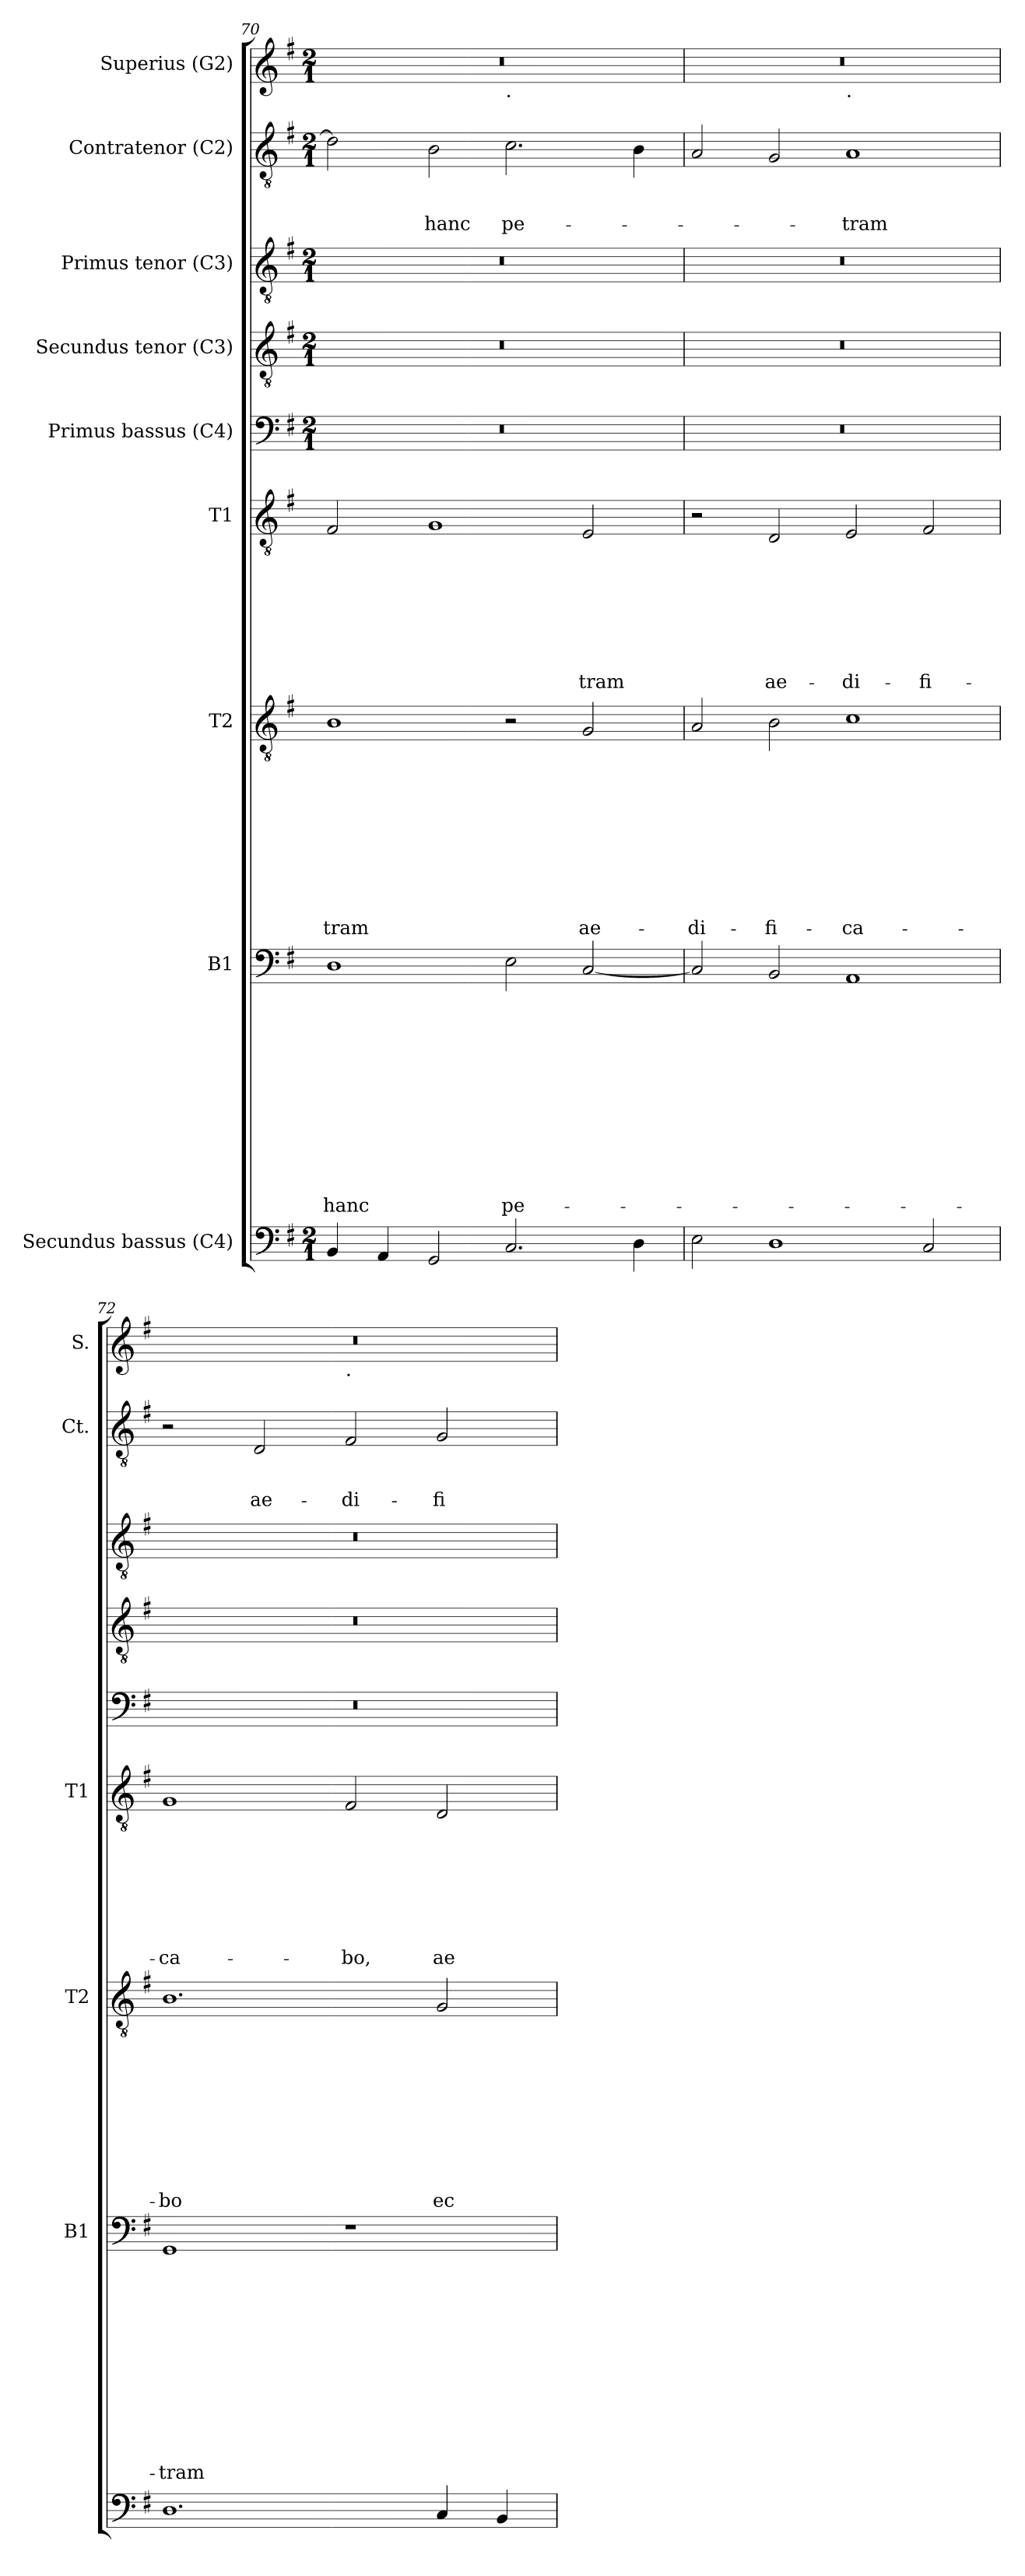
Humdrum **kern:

**kern	**kern	**text	**text	**text	**text	**text	**text	**text	**text	**text	**text	**text	**text	**kern	**text	**text	**text	**text	**text	**text	**text	**text	**text	**text	**kern	**text	**text	**text	**text	**text	**text	**text	**text	**kern	**kern	**kern	**kern	**text	**text	**text	**kern
*part9	*part8	*part8	*part8	*part8	*part8	*part8	*part8	*part8	*part8	*part8	*part8	*part8	*part8	*part7	*part7	*part7	*part7	*part7	*part7	*part7	*part7	*part7	*part7	*part7	*part6	*part6	*part6	*part6	*part6	*part6	*part6	*part6	*part6	*part5	*part4	*part3	*part2	*part2	*part2	*part2	*part1
*staff9	*staff8	*staff8	*staff8	*staff8	*staff8	*staff8	*staff8	*staff8	*staff8	*staff8	*staff8	*staff8	*staff8	*staff7	*staff7	*staff7	*staff7	*staff7	*staff7	*staff7	*staff7	*staff7	*staff7	*staff7	*staff6	*staff6	*staff6	*staff6	*staff6	*staff6	*staff6	*staff6	*staff6	*staff5	*staff4	*staff3	*staff2	*staff2	*staff2	*staff2	*staff1
*I"Secundus bassus (C4)	*I"B1	*	*	*	*	*	*	*	*	*	*	*	*	*I"T2	*	*	*	*	*	*	*	*	*	*	*I"T1	*	*	*	*	*	*	*	*	*I"Primus bassus (C4)	*I"Secundus tenor (C3)	*I"Primus tenor (C3)	*I"Contratenor (C2)	*	*	*	*I"Superius (G2)
*	*I'B1	*	*	*	*	*	*	*	*	*	*	*	*	*I'T2	*	*	*	*	*	*	*	*	*	*	*I'T1	*	*	*	*	*	*	*	*	*	*	*	*I'Ct.	*	*	*	*I'S.
!!LO:LB:g=z
*clefF4	*clefF4	*	*	*	*	*	*	*	*	*	*	*	*	*clefGv2	*	*	*	*	*	*	*	*	*	*	*clefGv2	*	*	*	*	*	*	*	*	*clefF4	*clefGv2	*clefGv2	*clefGv2	*	*	*	*clefG2
*k[f#]	*k[f#]	*	*	*	*	*	*	*	*	*	*	*	*	*k[f#]	*	*	*	*	*	*	*	*	*	*	*k[f#]	*	*	*	*	*	*	*	*	*k[f#]	*k[f#]	*k[f#]	*k[f#]	*	*	*	*k[f#]
*G:	*G:	*	*	*	*	*	*	*	*	*	*	*	*	*G:	*	*	*	*	*	*	*	*	*	*	*G:	*	*	*	*	*	*	*	*	*G:	*G:	*G:	*G:	*	*	*	*G:
*M2/1	*	*	*	*	*	*	*	*	*	*	*	*	*	*	*	*	*	*	*	*	*	*	*	*	*	*	*	*	*	*	*	*	*	*M2/1	*M2/1	*M2/1	*M2/1	*	*	*	*M2/1
=70	=70	=70	=70	=70	=70	=70	=70	=70	=70	=70	=70	=70	=70	=70	=70	=70	=70	=70	=70	=70	=70	=70	=70	=70	=70	=70	=70	=70	=70	=70	=70	=70	=70	=70	=70	=70	=70	=70	=70	=70	=70
!	!	!	!	!	!	!	!	!	!	!	!	!	!LO:LY:b	!	!	!	!	!	!	!	!	!	!	!LO:LY:b	!	!	!	!	!	!	!	!	!	!	!	!	!	!	!	!	!
*	*	*	*	*	*	*	*	*	*	*	*	*	*	*	*	*	*	*	*	*	*	*	*	*	*	*	*	*	*	*	*	*	*	*	*	*	*	*	*	*	*^
4BB/	1D	.	.	.	.	.	.	.	.	.	.	.	hanc	1B	.	.	.	.	.	.	.	.	.	-tram	2F#/	.	.	.	.	.	.	.	.	0r	0r	0r	2d\]	.	.	.	0r	1ryy
4AA/	.	.	.	.	.	.	.	.	.	.	.	.	.	.	.	.	.	.	.	.	.	.	.	.	.	.	.	.	.	.	.	.	.	.	.	.	.	.	.	.	.	.
!	!	!	!	!	!	!	!	!	!	!	!	!	!	!	!	!	!	!	!	!	!	!	!	!	!	!	!	!	!	!	!	!	!	!	!	!	!	!	!	!LO:LY:b	!	!
2GG/	.	.	.	.	.	.	.	.	.	.	.	.	.	.	.	.	.	.	.	.	.	.	.	.	1G	.	.	.	.	.	.	.	.	.	.	.	2B\	.	.	hanc	.	.
!	!	!	!	!	!	!	!	!	!	!	!	!	!	!	!	!	!	!	!	!	!	!	!	!	!	!	!	!	!	!	!	!	!	!	!	!	!	!	!	!	!	!LO:TX:b:t=.
!	!	!	!	!	!	!	!	!	!	!	!	!	!LO:LY:b	!	!	!	!	!	!	!	!	!	!	!	!	!	!	!	!	!	!	!	!	!	!	!	!	!	!	!LO:LY:b	!	!
2.C/	2E\	.	.	.	.	.	.	.	.	.	.	.	pe-	2r	.	.	.	.	.	.	.	.	.	.	.	.	.	.	.	.	.	.	.	.	.	.	2.c\	.	.	pe-	.	1ryy
!	!	!	!	!	!	!	!	!	!	!	!	!	!	!	!	!	!	!	!	!	!	!	!	!LO:LY:b	!	!	!	!	!	!	!	!	!LO:LY:b	!	!	!	!	!	!	!	!	!
.	[<2C/	.	.	.	.	.	.	.	.	.	.	.	.	2G/	.	.	.	.	.	.	.	.	.	ae-	2E/	.	.	.	.	.	.	.	-tram	.	.	.	.	.	.	.	.	.
4D\	.	.	.	.	.	.	.	.	.	.	.	.	.	.	.	.	.	.	.	.	.	.	.	.	.	.	.	.	.	.	.	.	.	.	.	.	4B\	.	.	.	.	.
=71	=71	=71	=71	=71	=71	=71	=71	=71	=71	=71	=71	=71	=71	=71	=71	=71	=71	=71	=71	=71	=71	=71	=71	=71	=71	=71	=71	=71	=71	=71	=71	=71	=71	=71	=71	=71	=71	=71	=71	=71	=71	=71
!	!	!	!	!	!	!	!	!	!	!	!	!	!	!	!	!	!	!	!	!	!	!	!	!LO:LY:b	!	!	!	!	!	!	!	!	!	!	!	!	!	!	!	!	!	!
2E\	2C/]	.	.	.	.	.	.	.	.	.	.	.	.	2A/	.	.	.	.	.	.	.	.	.	-di-	2r	.	.	.	.	.	.	.	.	0r	0r	0r	2A/	.	.	.	0r	1ryy
!	!	!	!	!	!	!	!	!	!	!	!	!	!	!	!	!	!	!	!	!	!	!	!	!LO:LY:b	!	!	!	!	!	!	!	!	!LO:LY:b	!	!	!	!	!	!	!	!	!
1D	2BB/	.	.	.	.	.	.	.	.	.	.	.	.	2B\	.	.	.	.	.	.	.	.	.	-fi-	2D/	.	.	.	.	.	.	.	ae-	.	.	.	2G/	.	.	.	.	.
!	!	!	!	!	!	!	!	!	!	!	!	!	!	!	!	!	!	!	!	!	!	!	!	!	!	!	!	!	!	!	!	!	!	!	!	!	!	!	!	!	!	!LO:TX:b:t=.
!	!	!	!	!	!	!	!	!	!	!	!	!	!	!	!	!	!	!	!	!	!	!	!	!LO:LY:b	!	!	!	!	!	!	!	!	!LO:LY:b	!	!	!	!	!	!	!LO:LY:b	!	!
.	1AA	.	.	.	.	.	.	.	.	.	.	.	.	1c	.	.	.	.	.	.	.	.	.	-ca-	2E/	.	.	.	.	.	.	.	-di-	.	.	.	1A	.	.	-tram	.	1ryy
!	!	!	!	!	!	!	!	!	!	!	!	!	!	!	!	!	!	!	!	!	!	!	!	!	!	!	!	!	!	!	!	!	!LO:LY:b	!	!	!	!	!	!	!	!	!
2C/	.	.	.	.	.	.	.	.	.	.	.	.	.	.	.	.	.	.	.	.	.	.	.	.	2F#/	.	.	.	.	.	.	.	-fi-	.	.	.	.	.	.	.	.	.
=72	=72	=72	=72	=72	=72	=72	=72	=72	=72	=72	=72	=72	=72	=72	=72	=72	=72	=72	=72	=72	=72	=72	=72	=72	=72	=72	=72	=72	=72	=72	=72	=72	=72	=72	=72	=72	=72	=72	=72	=72	=72	=72
!	!	!	!	!	!	!	!	!	!	!	!	!	!LO:LY:b	!	!	!	!	!	!	!	!	!	!	!LO:LY:b	!	!	!	!	!	!	!	!	!LO:LY:b	!	!	!	!	!	!	!	!	!
1.D	1GG	.	.	.	.	.	.	.	.	.	.	.	-tram	1.B	.	.	.	.	.	.	.	.	.	-bo	1G	.	.	.	.	.	.	.	-ca-	0r	0r	0r	2r	.	.	.	0r	1ryy
!	!	!	!	!	!	!	!	!	!	!	!	!	!	!	!	!	!	!	!	!	!	!	!	!	!	!	!	!	!	!	!	!	!	!	!	!	!	!	!	!LO:LY:b	!	!
.	.	.	.	.	.	.	.	.	.	.	.	.	.	.	.	.	.	.	.	.	.	.	.	.	.	.	.	.	.	.	.	.	.	.	.	.	2D/	.	.	ae-	.	.
!	!	!	!	!	!	!	!	!	!	!	!	!	!	!	!	!	!	!	!	!	!	!	!	!	!	!	!	!	!	!	!	!	!	!	!	!	!	!	!	!	!	!LO:TX:b:t=.
!	!	!	!	!	!	!	!	!	!	!	!	!	!	!	!	!	!	!	!	!	!	!	!	!	!	!	!	!	!	!	!	!	!LO:LY:b	!	!	!	!	!	!	!LO:LY:b	!	!
.	1r	.	.	.	.	.	.	.	.	.	.	.	.	.	.	.	.	.	.	.	.	.	.	.	2F#/	.	.	.	.	.	.	.	-bo,	.	.	.	2F#/	.	.	-di-	.	1ryy
!	!	!	!	!	!	!	!	!	!	!	!	!	!	!	!	!	!	!	!	!	!	!	!	!LO:LY:b	!	!	!	!	!	!	!	!	!LO:LY:b	!	!	!	!	!	!	!LO:LY:b	!	!
4C/	.	.	.	.	.	.	.	.	.	.	.	.	.	2G/	.	.	.	.	.	.	.	.	.	ec-	2D/	.	.	.	.	.	.	.	ae-	.	.	.	2G/	.	.	-fi-	.	.
4BB/	.	.	.	.	.	.	.	.	.	.	.	.	.	.	.	.	.	.	.	.	.	.	.	.	.	.	.	.	.	.	.	.	.	.	.	.	.	.	.	.	.	.
*	*	*	*	*	*	*	*	*	*	*	*	*	*	*	*	*	*	*	*	*	*	*	*	*	*	*	*	*	*	*	*	*	*	*	*	*	*	*	*	*	*v	*v
=	=	=	=	=	=	=	=	=	=	=	=	=	=	=	=	=	=	=	=	=	=	=	=	=	=	=	=	=	=	=	=	=	=	=	=	=	=	=	=	=	=
*-	*-	*-	*-	*-	*-	*-	*-	*-	*-	*-	*-	*-	*-	*-	*-	*-	*-	*-	*-	*-	*-	*-	*-	*-	*-	*-	*-	*-	*-	*-	*-	*-	*-	*-	*-	*-	*-	*-	*-	*-	*-
